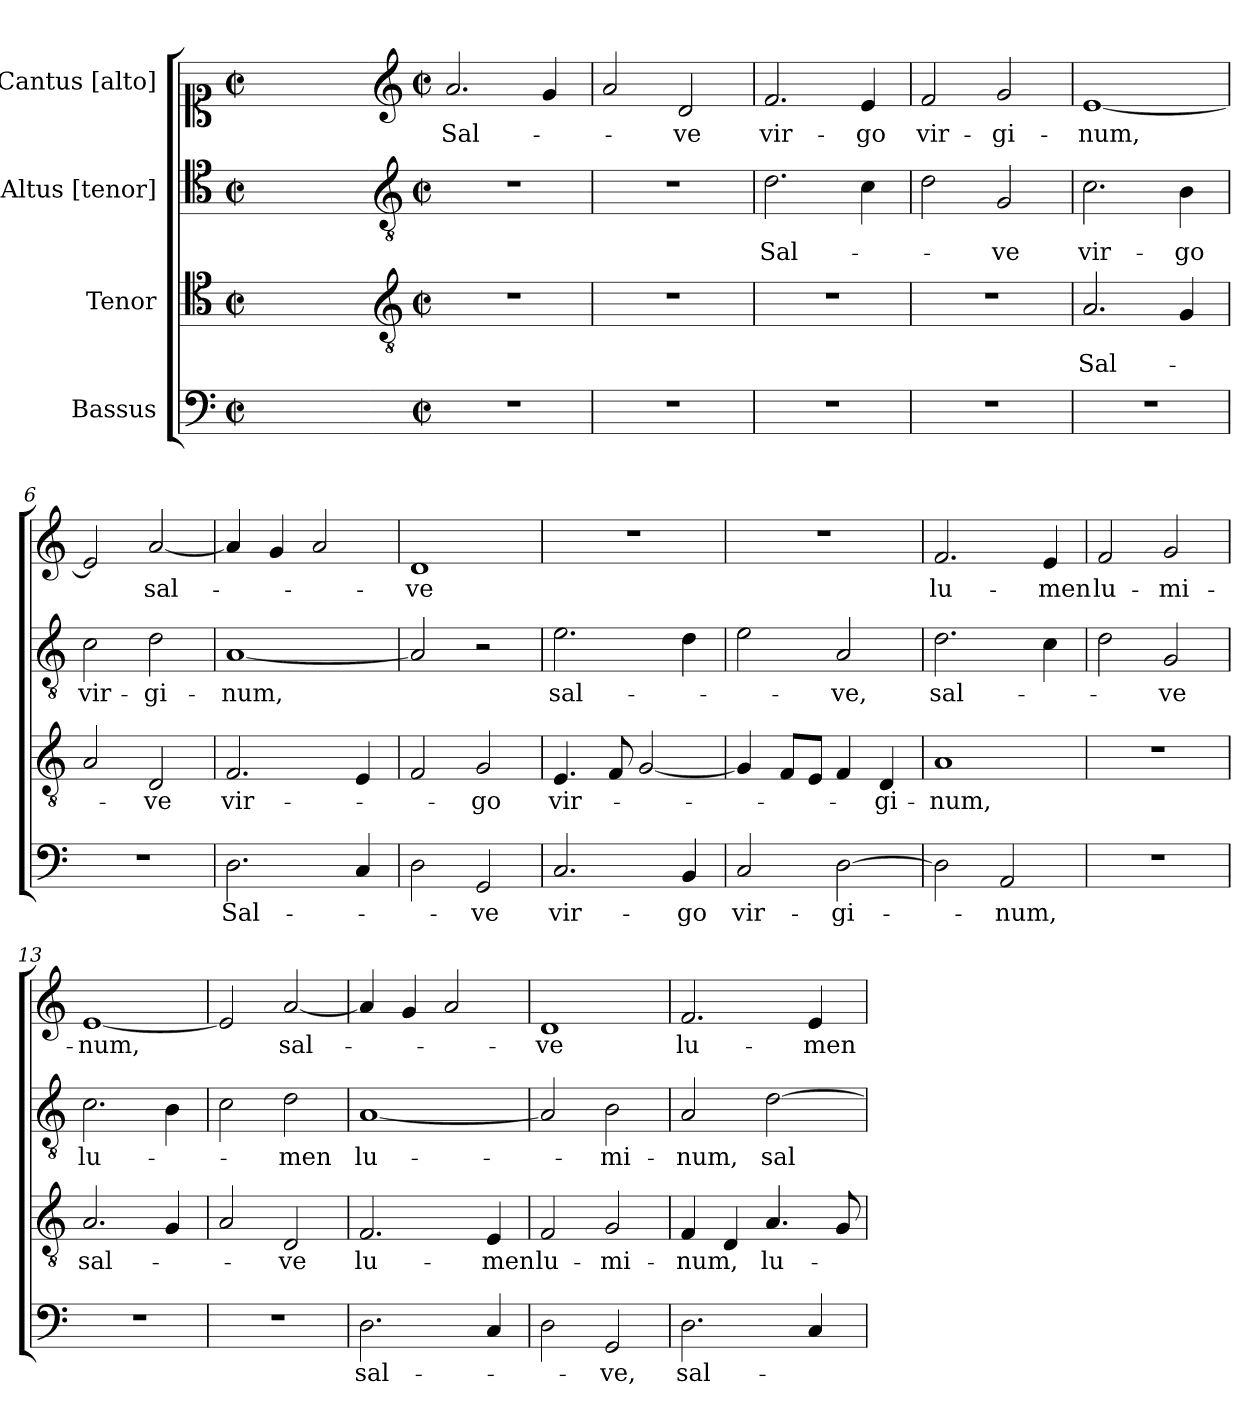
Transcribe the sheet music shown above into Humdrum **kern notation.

**kern	**text	**kern	**text	**kern	**text	**kern	**text
*part4	*part4	*part3	*part3	*part2	*part2	*part1	*part1
*staff4	*staff4	*staff3	*staff3	*staff2	*staff2	*staff1	*staff1
*I"Bassus	*	*I"Tenor	*	*I"Altus [tenor]	*	*I"Cantus [alto]	*
*clefF4	*	*clefC4	*	*clefC4	*	*clefC1	*
*k[]	*	*k[]	*	*k[]	*	*k[]	*
*C:	*	*C:	*	*C:	*	*C:	*
*M2/2	*	*M2/2	*	*M2/2	*	*M2/2	*
*met(c|)	*	*met(c|)	*	*met(c|)	*	*met(c|)	*
=	=	=	=	=	=	=	=
1ryy	.	1ryy	.	1ryy	.	1ryy	.
!!LO:LB:g=z
=1-	=1-	=1-	=1-	=1-	=1-	=1-	=1-
*	*	*clefGv2	*	*clefGv2	*	*clefG2	*
*M2/2	*	*M2/2	*	*M2/2	*	*M2/2	*
*met(c|)	*	*met(c|)	*	*met(c|)	*	*met(c|)	*
1r	.	1r	.	1r	.	2.a/	Sal-
.	.	.	.	.	.	4g/	.
=2	=2	=2	=2	=2	=2	=2	=2
1r	.	1r	.	1r	.	2a/	.
.	.	.	.	.	.	2d/	-ve
=3	=3	=3	=3	=3	=3	=3	=3
1r	.	1r	.	2.d\	Sal-	2.f/	vir-
.	.	.	.	4c\	.	4e/	-go
=4	=4	=4	=4	=4	=4	=4	=4
1r	.	1r	.	2d\	.	2f/	vir-
.	.	.	.	2G/	-ve	2g/	-gi-
=5	=5	=5	=5	=5	=5	=5	=5
1r	.	2.A/	Sal-	2.c\	vir-	[1e	-num,
.	.	4G/	.	4B\	-go	.	.
=6	=6	=6	=6	=6	=6	=6	=6
1r	.	2A/	.	2c\	vir-	2e/]	.
.	.	2D/	-ve	2d\	-gi-	[2a/	sal-
!!LO:LB:g=z
=7	=7	=7	=7	=7	=7	=7	=7
2.D\	Sal-	2.F/	vir-	[1A	-num,	4a/]	.
.	.	.	.	.	.	4g/	.
.	.	.	.	.	.	2a/	.
4C/	.	4E/	.	.	.	.	.
=8	=8	=8	=8	=8	=8	=8	=8
2D\	.	2F/	.	2A/]	.	1d	-ve
2GG/	-ve	2G/	-go	2r	.	.	.
=9	=9	=9	=9	=9	=9	=9	=9
2.C/	vir-	4.E/	vir-	2.e\	sal-	1r	.
.	.	8F/	.	.	.	.	.
.	.	[2G/	.	.	.	.	.
4BB/	-go	.	.	4d\	.	.	.
=10	=10	=10	=10	=10	=10	=10	=10
2C/	vir-	4G/]	.	2e\	.	1r	.
.	.	8F/L	.	.	.	.	.
.	.	8E/J	.	.	.	.	.
[2D\	-gi-	4F/	.	2A/	-ve,	.	.
.	.	4D/	-gi-	.	.	.	.
=11	=11	=11	=11	=11	=11	=11	=11
2D\]	.	1A	-num,	2.d\	sal-	2.f/	lu-
2AA/	-num,	.	.	.	.	.	.
.	.	.	.	4c\	.	4e/	-men
=12	=12	=12	=12	=12	=12	=12	=12
1r	.	1r	.	2d\	.	2f/	lu-
.	.	.	.	2G/	-ve	2g/	-mi-
=13	=13	=13	=13	=13	=13	=13	=13
1r	.	2.A/	sal-	2.c\	lu-	[1e	-num,
.	.	4G/	.	4B\	.	.	.
!!LO:LB:g=z
=14	=14	=14	=14	=14	=14	=14	=14
1r	.	2A/	.	2c\	.	2e/]	.
.	.	2D/	-ve	2d\	-men	[2a/	sal-
=15	=15	=15	=15	=15	=15	=15	=15
2.D\	sal-	2.F/	lu-	[1A	lu-	4a/]	.
.	.	.	.	.	.	4g/	.
.	.	.	.	.	.	2a/	.
4C/	.	4E/	-men	.	.	.	.
=16	=16	=16	=16	=16	=16	=16	=16
2D\	.	2F/	lu-	2A/]	.	1d	-ve
2GG/	-ve,	2G/	-mi-	2B\	-mi-	.	.
=17	=17	=17	=17	=17	=17	=17	=17
2.D\	sal-	4F/	-num,	2A/	-num,	2.f/	lu-
.	.	4D/	.	.	.	.	.
.	.	4.A/	lu-	[2d\	sal-	.	.
4C/	.	.	.	.	.	4e/	-men
.	.	8G/	.	.	.	.	.
=	=	=	=	=	=	=	=
*-	*-	*-	*-	*-	*-	*-	*-
